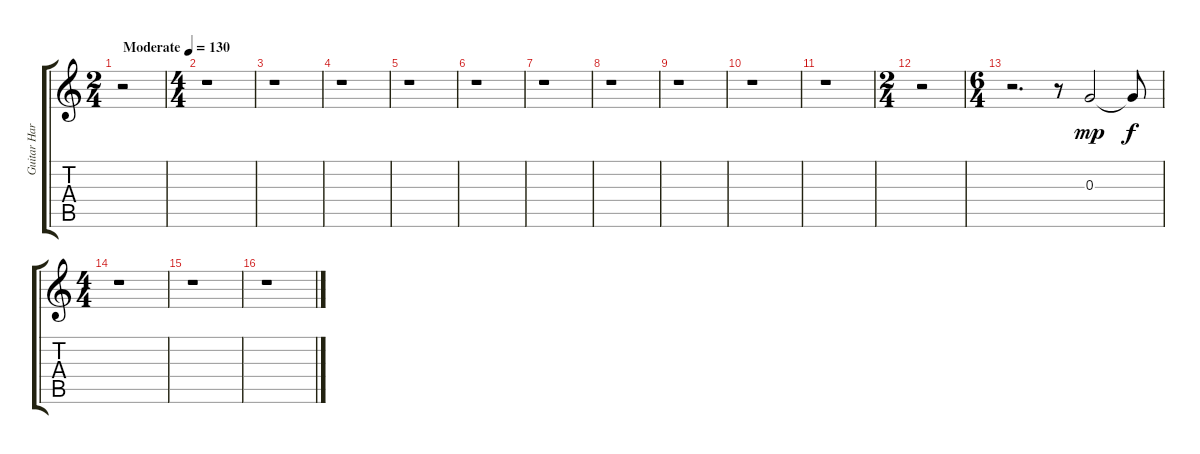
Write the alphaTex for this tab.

\track ("Guitar Harmonics" "Guitar Har") {instrument guitarharmonics}
\staff {score tabs}
\tuning (E4 B3 G3 D3 A2 E2) {hide}
\ts (2 4)
\tempo (130 "Moderate")
\clef g2
\ks c
r.2{dy mp instrument guitarharmonics} |
\ts (4 4)
r.1 |
r.1 |
r.1 |
r.1 |
r.1 |
r.1 |
r.1 |
r.1 |
r.1 |
r.1 |
\ts (2 4)
r.2 |
\ts (6 4)
r.2{d} r.8 0.3.2 0.3{t}.8{dy f} |
\ts (4 4)
r.1 |
r.1 |
r.1
